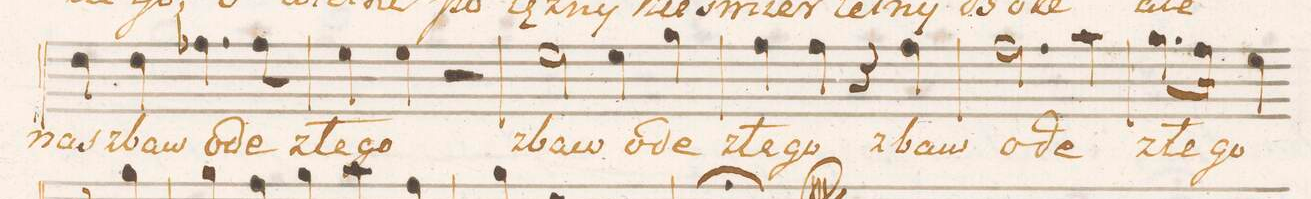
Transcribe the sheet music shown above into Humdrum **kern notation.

**kern	**text
*I"Alto	*
*clefC3	*
*k[b-e-a-d-]	*
*met(C.)	*
*M4/4	*
4e-\	nas
4e-\	zbaw
4.g-X\	o-
8g-\	-de
=53	=53
4f\	złe-
4f\	-go
2r	.
=54	=54
2f\	zbaw
4f\	o-
4a-\	-de
=55	=55
4g\	złe-
4g\	-go
4r	.
4g\	zbaw
=56	=56
2.g\	o-
4b-\	-de
=57	=57
8.a-\L	złe-
16g\Jk	.
4f\	-go
*-	*-
